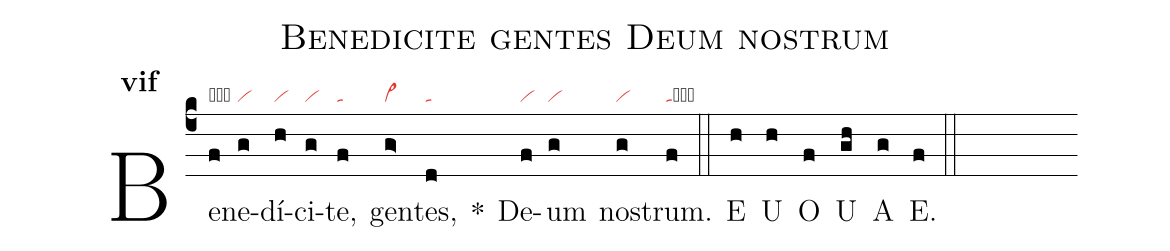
name:Benedicite gentes Deum nostrum;
office-part:an;
mode:6f;
nabc-lines:1;
%%
initial-style: 1;
name:Benedicite gentes Deum nostrum;
mode: 6;
office-part: Antiphona;
annotation: Ant.;
annotation: 6 f;
nabc-lines:1;
%%
(c4)Be(f|obta)ne(g|vi)dí(h|vi)ci(g|vi)te,(f|ta) gen(g>|vi>)tes,(d|ta) <sp>*</sp>() De(f|vi)um(g|vi) nos(g|vi)trum.(f|tacb) (::)
<eu>E(h) U(h) O(f) U(gh) A(g) E.(f) </eu>(::)
